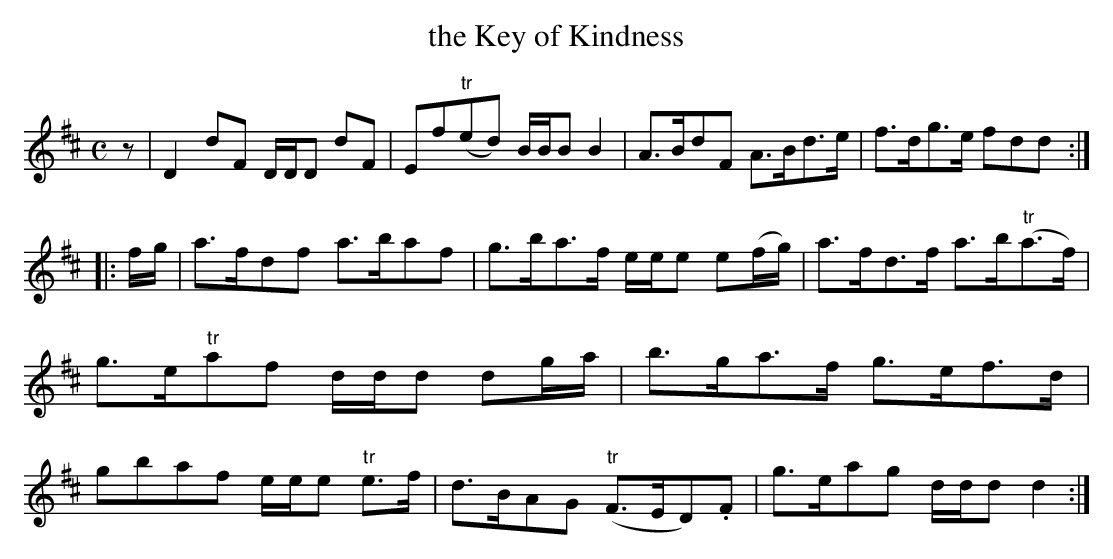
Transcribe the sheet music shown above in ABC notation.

X:1
T:the Key of Kindness
M:C
K:D major
z|\
D2dF D/D/D dF| Ef"tr"(ed) B/B/B B2| A>BdF A>Bd>e| f>dg>e fdd ::
f/g/|\
a>fdf a>baf| g>ba>f e/e/e e(f/g/)| \
a>fd>f a>b"tr"(a>f)| g>e"tr"af d/d/d dg/a/|\
b>ga>f g>ef>d| gbaf e/e/e "tr"e>f|\
d>BAG "tr"(F>ED).F| g>eag d/d/d d2:|
